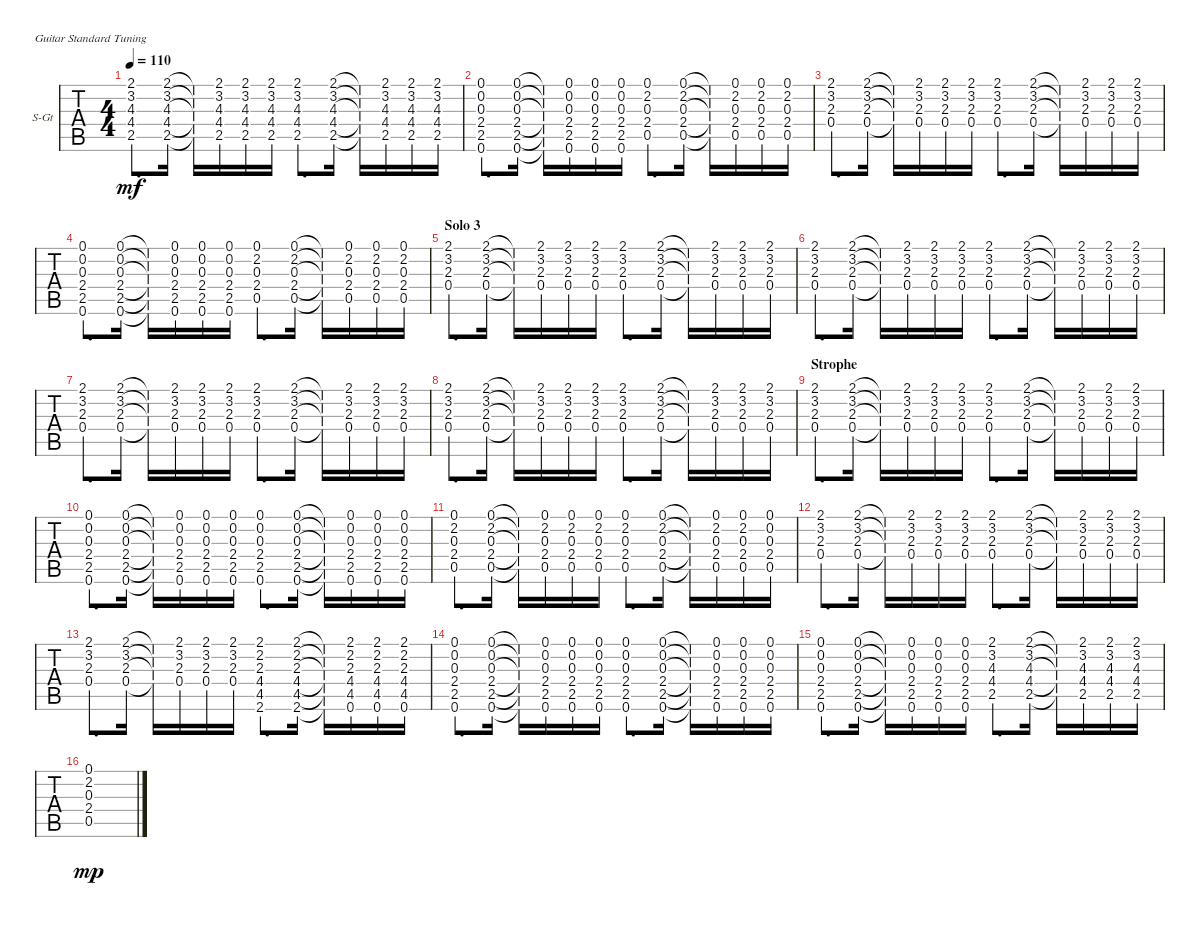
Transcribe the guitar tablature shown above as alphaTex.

\bracketExtendMode groupsimilarinstruments
\firstSystemTrackNameOrientation horizontal
\otherSystemsTrackNameOrientation horizontal
\track ("Rhythm Guitar " "S-Gt") {instrument acousticguitarsteel}
\staff {tabs}
\tuning (E4 B3 G3 D3 A2 E2)
\ts (4 4)
\tempo 110
\clef g2
\ks c
(2.1 3.2 4.3 4.4 2.5).8{d dy mf} (2.1 3.2 4.3 4.4 2.5).16 (2.1{t} 3.2{t} 4.3{t} 4.4{t} 2.5{t}).16 (2.1 3.2 4.3 4.4 2.5).16 (2.1 3.2 4.3 4.4 2.5).16 (2.1 3.2 4.3 4.4 2.5).16 (2.1 3.2 4.3 4.4 2.5).8{d} (2.1 3.2 4.3 4.4 2.5).16 (2.1{t} 3.2{t} 4.3{t} 4.4{t} 2.5{t}).16 (2.1 3.2 4.3 4.4 2.5).16 (2.1 3.2 4.3 4.4 2.5).16 (2.1 3.2 4.3 4.4 2.5).16 |
(0.1 0.2 0.3 2.4 2.5 0.6).8{d} (0.1 0.2 0.3 2.4 2.5 0.6).16 (0.1{t} 0.2{t} 0.3{t} 2.4{t} 2.5{t} 0.6{t}).16 (0.1 0.2 0.3 2.4 2.5 0.6).16 (0.1 0.2 0.3 2.4 2.5 0.6).16 (0.1 0.2 0.3 2.4 2.5 0.6).16 (0.1 2.2 0.3 2.4 0.5).8{d} (0.1 2.2 0.3 2.4 0.5).16 (0.1{t} 2.2{t} 0.3{t} 2.4{t} 0.5{t}).16 (0.1 2.2 0.3 2.4 0.5).16 (0.1 2.2 0.3 2.4 0.5).16 (0.1 2.2 0.3 2.4 0.5).16 |
(2.1 3.2 2.3 0.4).8{d} (2.1 3.2 2.3 0.4).16 (2.1{t} 3.2{t} 2.3{t} 0.4{t}).16 (2.1 3.2 2.3 0.4).16 (2.1 3.2 2.3 0.4).16 (2.1 3.2 2.3 0.4).16 (2.1 3.2 2.3 0.4).8{d} (2.1 3.2 2.3 0.4).16 (2.1{t} 3.2{t} 2.3{t} 0.4{t}).16 (2.1 3.2 2.3 0.4).16 (2.1 3.2 2.3 0.4).16 (2.1 3.2 2.3 0.4).16 |
(0.1 0.2 0.3 2.4 2.5 0.6).8{d} (0.1 0.2 0.3 2.4 2.5 0.6).16 (0.1{t} 0.2{t} 0.3{t} 2.4{t} 2.5{t} 0.6{t}).16 (0.1 0.2 0.3 2.4 2.5 0.6).16 (0.1 0.2 0.3 2.4 2.5 0.6).16 (0.1 0.2 0.3 2.4 2.5 0.6).16 (0.1 2.2 0.3 2.4 0.5).8{d} (0.1 2.2 0.3 2.4 0.5).16 (0.1{t} 2.2{t} 0.3{t} 2.4{t} 0.5{t}).16 (0.1 2.2 0.3 2.4 0.5).16 (0.1 2.2 0.3 2.4 0.5).16 (0.1 2.2 0.3 2.4 0.5).16 |
\section ("" "Solo 3")
(2.1 3.2 2.3 0.4).8{d} (2.1 3.2 2.3 0.4).16 (2.1{t} 3.2{t} 2.3{t} 0.4{t}).16 (2.1 3.2 2.3 0.4).16 (2.1 3.2 2.3 0.4).16 (2.1 3.2 2.3 0.4).16 (2.1 3.2 2.3 0.4).8{d} (2.1 3.2 2.3 0.4).16 (2.1{t} 3.2{t} 2.3{t} 0.4{t}).16 (2.1 3.2 2.3 0.4).16 (2.1 3.2 2.3 0.4).16 (2.1 3.2 2.3 0.4).16 |
(2.1 3.2 2.3 0.4).8{d} (2.1 3.2 2.3 0.4).16 (2.1{t} 3.2{t} 2.3{t} 0.4{t}).16 (2.1 3.2 2.3 0.4).16 (2.1 3.2 2.3 0.4).16 (2.1 3.2 2.3 0.4).16 (2.1 3.2 2.3 0.4).8{d} (2.1 3.2 2.3 0.4).16 (2.1{t} 3.2{t} 2.3{t} 0.4{t}).16 (2.1 3.2 2.3 0.4).16 (2.1 3.2 2.3 0.4).16 (2.1 3.2 2.3 0.4).16 |
(2.1 3.2 2.3 0.4).8{d} (2.1 3.2 2.3 0.4).16 (2.1{t} 3.2{t} 2.3{t} 0.4{t}).16 (2.1 3.2 2.3 0.4).16 (2.1 3.2 2.3 0.4).16 (2.1 3.2 2.3 0.4).16 (2.1 3.2 2.3 0.4).8{d} (2.1 3.2 2.3 0.4).16 (2.1{t} 3.2{t} 2.3{t} 0.4{t}).16 (2.1 3.2 2.3 0.4).16 (2.1 3.2 2.3 0.4).16 (2.1 3.2 2.3 0.4).16 |
(2.1 3.2 2.3 0.4).8{d} (2.1 3.2 2.3 0.4).16 (2.1{t} 3.2{t} 2.3{t} 0.4{t}).16 (2.1 3.2 2.3 0.4).16 (2.1 3.2 2.3 0.4).16 (2.1 3.2 2.3 0.4).16 (2.1 3.2 2.3 0.4).8{d} (2.1 3.2 2.3 0.4).16 (2.1{t} 3.2{t} 2.3{t} 0.4{t}).16 (2.1 3.2 2.3 0.4).16 (2.1 3.2 2.3 0.4).16 (2.1 3.2 2.3 0.4).16 |
\section ("" "Strophe")
(2.1 3.2 2.3 0.4).8{d} (2.1 3.2 2.3 0.4).16 (2.1{t} 3.2{t} 2.3{t} 0.4{t}).16 (2.1 3.2 2.3 0.4).16 (2.1 3.2 2.3 0.4).16 (2.1 3.2 2.3 0.4).16 (2.1 3.2 2.3 0.4).8{d} (2.1 3.2 2.3 0.4).16 (2.1{t} 3.2{t} 2.3{t} 0.4{t}).16 (2.1 3.2 2.3 0.4).16 (2.1 3.2 2.3 0.4).16 (2.1 3.2 2.3 0.4).16 |
(0.1 0.2 0.3 2.4 2.5 0.6).8{d} (0.1 0.2 0.3 2.4 2.5 0.6).16 (0.1{t} 0.2{t} 0.3{t} 2.4{t} 2.5{t} 0.6{t}).16 (0.1 0.2 0.3 2.4 2.5 0.6).16 (0.1 0.2 0.3 2.4 2.5 0.6).16 (0.1 0.2 0.3 2.4 2.5 0.6).16 (0.1 0.2 0.3 2.4 2.5 0.6).8{d} (0.1 0.2 0.3 2.4 2.5 0.6).16 (0.1{t} 0.2{t} 0.3{t} 2.4{t} 2.5{t} 0.6{t}).16 (0.1 0.2 0.3 2.4 2.5 0.6).16 (0.1 0.2 0.3 2.4 2.5 0.6).16 (0.1 0.2 0.3 2.4 2.5 0.6).16 |
(0.1 2.2 0.3 2.4 0.5).8{d} (0.1 2.2 0.3 2.4 0.5).16 (0.1{t} 2.2{t} 0.3{t} 2.4{t} 0.5{t}).16 (0.1 2.2 0.3 2.4 0.5).16 (0.1 2.2 0.3 2.4 0.5).16 (0.1 2.2 0.3 2.4 0.5).16 (0.1 2.2 0.3 2.4 0.5).8{d} (0.1 2.2 0.3 2.4 0.5).16 (0.1{t} 2.2{t} 0.3{t} 2.4{t} 0.5{t}).16 (0.1 2.2 0.3 2.4 0.5).16 (0.1 2.2 0.3 2.4 0.5).16 (0.1 0.2 0.3 2.4 0.5).16 |
(2.1 3.2 2.3 0.4).8{d} (2.1 3.2 2.3 0.4).16 (2.1{t} 3.2{t} 2.3{t} 0.4{t}).16 (2.1 3.2 2.3 0.4).16 (2.1 3.2 2.3 0.4).16 (2.1 3.2 2.3 0.4).16 (2.1 3.2 2.3 0.4).8{d} (2.1 3.2 2.3 0.4).16 (2.1{t} 3.2{t} 2.3{t} 0.4{t}).16 (2.1 3.2 2.3 0.4).16 (2.1 3.2 2.3 0.4).16 (2.1 3.2 2.3 0.4).16 |
(2.1 3.2 2.3 0.4).8{d} (2.1 3.2 2.3 0.4).16 (2.1{t} 3.2{t} 2.3{t} 0.4{t}).16 (2.1 3.2 2.3 0.4).16 (2.1 3.2 2.3 0.4).16 (2.1 3.2 2.3 0.4).16 (2.1 2.2 2.3 4.4 4.5 2.6).8{d} (2.1 2.2 2.3 4.4 4.5 2.6).16 (2.1{t} 2.2{t} 2.3{t} 4.4{t} 4.5{t} 2.6{t}).16 (2.1 2.2 2.3 4.4 4.5 0.6).16 (2.1 2.2 2.3 4.4 4.5 0.6).16 (2.1 2.2 2.3 4.4 4.5 0.6).16 |
(0.1 0.2 0.3 2.4 2.5 0.6).8{d} (0.1 0.2 0.3 2.4 2.5 0.6).16 (0.1{t} 0.2{t} 0.3{t} 2.4{t} 2.5{t} 0.6{t}).16 (0.1 0.2 0.3 2.4 2.5 0.6).16 (0.1 0.2 0.3 2.4 2.5 0.6).16 (0.1 0.2 0.3 2.4 2.5 0.6).16 (0.1 0.2 0.3 2.4 2.5 0.6).8{d} (0.1 0.2 0.3 2.4 2.5 0.6).16 (0.1{t} 0.2{t} 0.3{t} 2.4{t} 2.5{t} 0.6{t}).16 (0.1 0.2 0.3 2.4 2.5 0.6).16 (0.1 0.2 0.3 2.4 2.5 0.6).16 (0.1 0.2 0.3 2.4 2.5 0.6).16 |
(0.1 0.2 0.3 2.4 2.5 0.6).8{d} (0.1 0.2 0.3 2.4 2.5 0.6).16 (0.1{t} 0.2{t} 0.3{t} 2.4{t} 2.5{t} 0.6{t}).16 (0.1 0.2 0.3 2.4 2.5 0.6).16 (0.1 0.2 0.3 2.4 2.5 0.6).16 (0.1 0.2 0.3 2.4 2.5 0.6).16 (2.1 3.2 4.3 4.4 2.5).8{d} (2.1 3.2 4.3 4.4 2.5).16 (2.1{t} 3.2{t} 4.3{t} 4.4{t} 2.5{t}).16 (2.1 3.2 4.3 4.4 2.5).16 (2.1 3.2 4.3 4.4 2.5).16 (2.1 3.2 4.3 4.4 2.5).16 |
(0.1{ac} 2.2{ac} 0.3{ac} 2.4{ac} 0.5{ac}).1{dy mp}
